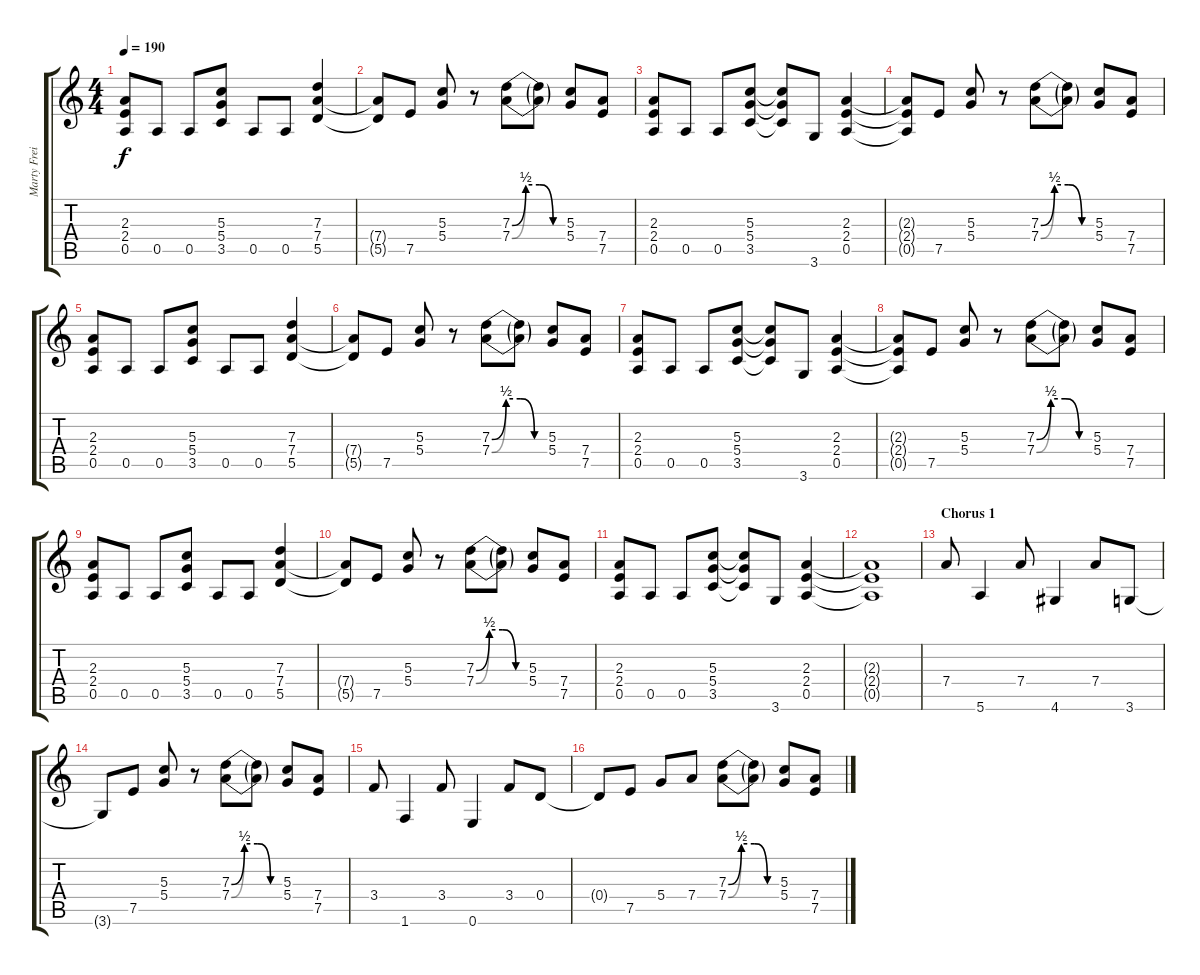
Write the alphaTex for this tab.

\track ("Marty Freidman" "Marty Frei") {instrument distortionguitar}
\staff {score tabs}
\tuning (E4 B3 G3 D3 A2 E2) {hide}
\ts (4 4)
\tempo 190
\clef g2
\ks c
(2.3 2.4 0.5).8{dy f} 0.5.8 0.5.8 (5.3 5.4 3.5).8 0.5.8 0.5.8 (7.3 7.4 5.5).4 |
(7.4{t} 5.5{t}).8 7.5.8 (5.3 5.4).8 r.8 (7.3{be (custom 0 0 15 2 30 2 45 0 60 0)} 7.4{be (custom 0 0 15 2 30 2 45 0 60 0)}).8 (7.3{t} 7.4{t}).8 (5.3 5.4).8 (7.4 7.5).8 |
(2.3 2.4 0.5).8 0.5.8 0.5.8 (5.3 5.4 3.5).8 (5.3{t} 5.4{t} 3.5{t}).8 3.6.8 (2.3 2.4 0.5).4 |
(2.3{t} 2.4{t} 0.5{t}).8 7.5.8 (5.3 5.4).8 r.8 (7.3{be (custom 0 0 15 2 30 2 45 0 60 0)} 7.4{be (custom 0 0 15 2 30 2 45 0 60 0)}).8 (7.3{t} 7.4{t}).8 (5.3 5.4).8 (7.4 7.5).8 |
(2.3 2.4 0.5).8 0.5.8 0.5.8 (5.3 5.4 3.5).8 0.5.8 0.5.8 (7.3 7.4 5.5).4 |
(7.4{t} 5.5{t}).8 7.5.8 (5.3 5.4).8 r.8 (7.3{be (custom 0 0 15 2 30 2 45 0 60 0)} 7.4{be (custom 0 0 15 2 30 2 45 0 60 0)}).8 (7.3{t} 7.4{t}).8 (5.3 5.4).8 (7.4 7.5).8 |
(2.3 2.4 0.5).8 0.5.8 0.5.8 (5.3 5.4 3.5).8 (5.3{t} 5.4{t} 3.5{t}).8 3.6.8 (2.3 2.4 0.5).4 |
(2.3{t} 2.4{t} 0.5{t}).8 7.5.8 (5.3 5.4).8 r.8 (7.3{be (custom 0 0 15 2 30 2 45 0 60 0)} 7.4{be (custom 0 0 15 2 30 2 45 0 60 0)}).8 (7.3{t} 7.4{t}).8 (5.3 5.4).8 (7.4 7.5).8 |
(2.3 2.4 0.5).8 0.5.8 0.5.8 (5.3 5.4 3.5).8 0.5.8 0.5.8 (7.3 7.4 5.5).4 |
(7.4{t} 5.5{t}).8 7.5.8 (5.3 5.4).8 r.8 (7.3{be (custom 0 0 15 2 30 2 45 0 60 0)} 7.4{be (custom 0 0 15 2 30 2 45 0 60 0)}).8 (7.3{t} 7.4{t}).8 (5.3 5.4).8 (7.4 7.5).8 |
(2.3 2.4 0.5).8 0.5.8 0.5.8 (5.3 5.4 3.5).8 (5.3{t} 5.4{t} 3.5{t}).8 3.6.8 (2.3 2.4 0.5).4 |
(2.3{t} 2.4{t} 0.5{t}).1 |
\section ("" "Chorus 1")
7.4.8 5.6.4 7.4.8 4.6.4 7.4.8 3.6.8 |
3.6{t}.8 7.5.8 (5.3 5.4).8 r.8 (7.3{be (custom 0 0 15 2 30 2 45 0 60 0)} 7.4{be (custom 0 0 15 2 30 2 45 0 60 0)}).8 (7.3{t} 7.4{t}).8 (5.3 5.4).8 (7.4 7.5).8 |
3.4.8 1.6.4 3.4.8 0.6.4 3.4.8 0.4.8 |
0.4{t}.8 7.5.8 5.4.8 7.4.8 (7.3{be (custom 0 0 15 2 30 2 45 0 60 0)} 7.4{be (custom 0 0 15 2 30 2 45 0 60 0)}).8 (7.3{t} 7.4{t}).8 (5.3 5.4).8 (7.4 7.5).8
